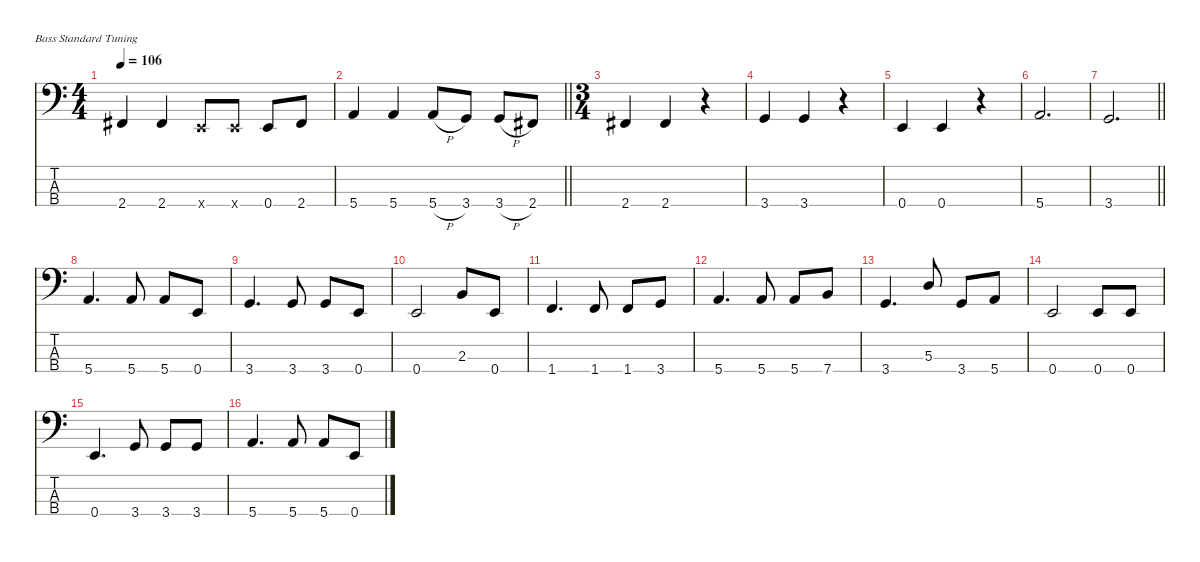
\defaultSystemsLayout 4
\hideDynamics
\bracketExtendMode nobrackets
\singleTrackTrackNamePolicy hidden
\multiTrackTrackNamePolicy hidden
\otherSystemsTrackNameOrientation horizontal
\track ("Jason  Newsted" "el.bs.") {defaultSystemsLayout 8 instrument electricbasspick}
\staff {score tabs}
\tuning (G2 D2 A1 E1)
\ts (4 4)
\tempo 106
\clef f4
\ks c
2.4{acc #}.4{dy f beam Up} 2.4{acc #}.4{beam Up} 0.4{x}.8{beam Up} 0.4{x}.8{beam Up} 0.4.8{beam Up} 2.4{acc #}.8{beam Up} |
\barLineRight lightlight
5.4.4{beam Up} 5.4.4{beam Up} 5.4{h}.8{beam Up} 3.4.8{beam Up} 3.4{h}.8{beam Up} 2.4{acc #}.8{beam Up} |
\ts (3 4)
\beaming (8 2 2 2)
2.4{acc #}.4{beam Up} 2.4{acc #}.4{beam Up} r.4{beam Up} |
3.4.4{beam Up} 3.4.4{beam Up} r.4{beam Up} |
0.4.4{beam Up} 0.4.4{beam Up} r.4{beam Up} |
5.4.2{d beam Up} |
\barLineRight lightlight
3.4.2{d beam Up} |
5.4.4{d beam Up} 5.4.8{beam Up} 5.4.8{beam Up} 0.4.8{beam Up} |
3.4.4{d beam Up} 3.4.8{beam Up} 3.4.8{beam Up} 0.4.8{beam Up} |
0.4.2{beam Up} 2.3.8{beam Up} 0.4.8{beam Up} |
1.4.4{d beam Up} 1.4.8{beam Up} 1.4.8{beam Up} 3.4.8{beam Up} |
5.4.4{d beam Up} 5.4.8{beam Up} 5.4.8{beam Up} 7.4.8{beam Up} |
3.4.4{d beam Up} 5.3.8{beam Up} 3.4.8{beam Up} 5.4.8{beam Up} |
0.4.2{beam Up} 0.4.8{beam Up} 0.4.8{beam Up} |
0.4.4{d beam Up} 3.4.8{beam Up} 3.4.8{beam Up} 3.4.8{beam Up} |
5.4.4{d beam Up} 5.4.8{beam Up} 5.4.8{beam Up} 0.4.8{beam Up}
